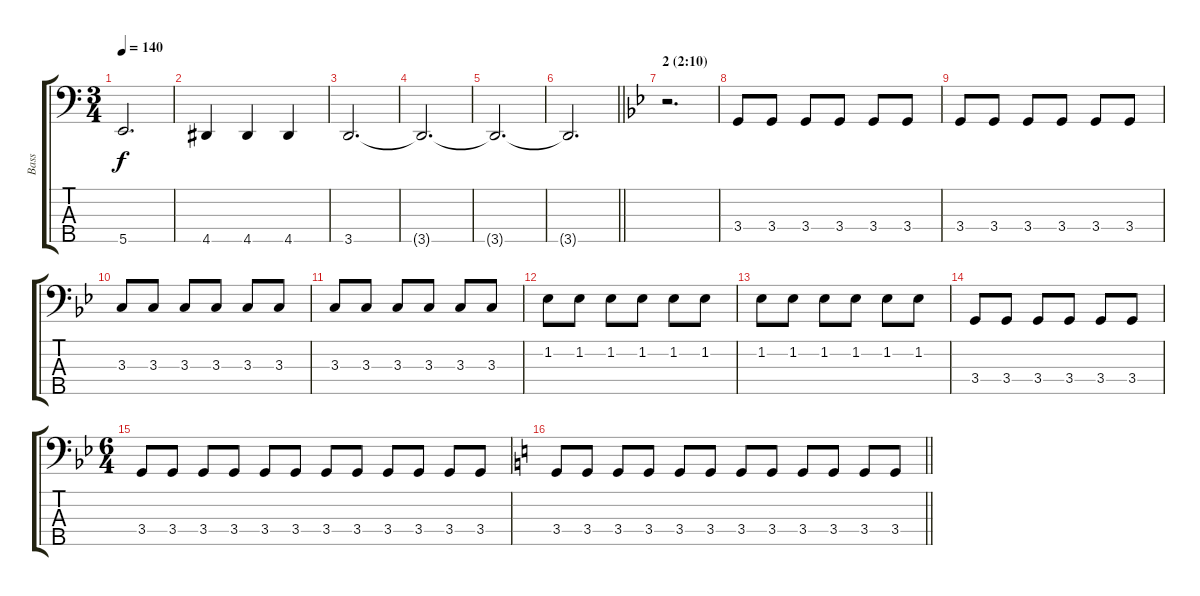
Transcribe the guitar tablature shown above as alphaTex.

\track ("Bass" "Bass") {instrument electricbassfinger}
\staff {score tabs}
\tuning (G2 D2 A1 E1 B0) {hide}
\ts (3 4)
\tempo 140
\clef f4
\ks c
5.5.2{d dy f} |
4.5.4 4.5.4 4.5.4 |
3.5.2{d} |
3.5{t}.2{d} |
3.5{t}.2{d} |
\barLineRight lightlight
3.5{t}.2{d} |
\section ("" "2 (2:10)")
\ks gminor
r.2{d} |
3.4.8 3.4.8 3.4.8 3.4.8 3.4.8 3.4.8 |
3.4.8 3.4.8 3.4.8 3.4.8 3.4.8 3.4.8 |
3.3.8 3.3.8 3.3.8 3.3.8 3.3.8 3.3.8 |
3.3.8 3.3.8 3.3.8 3.3.8 3.3.8 3.3.8 |
1.2.8 1.2.8 1.2.8 1.2.8 1.2.8 1.2.8 |
1.2.8 1.2.8 1.2.8 1.2.8 1.2.8 1.2.8 |
3.4.8 3.4.8 3.4.8 3.4.8 3.4.8 3.4.8 |
\ts (6 4)
3.4.8 3.4.8 3.4.8 3.4.8 3.4.8 3.4.8 3.4.8 3.4.8 3.4.8 3.4.8 3.4.8 3.4.8 |
\barLineRight lightlight
\ks c
3.4.8 3.4.8 3.4.8 3.4.8 3.4.8 3.4.8 3.4.8 3.4.8 3.4.8 3.4.8 3.4.8 3.4.8
